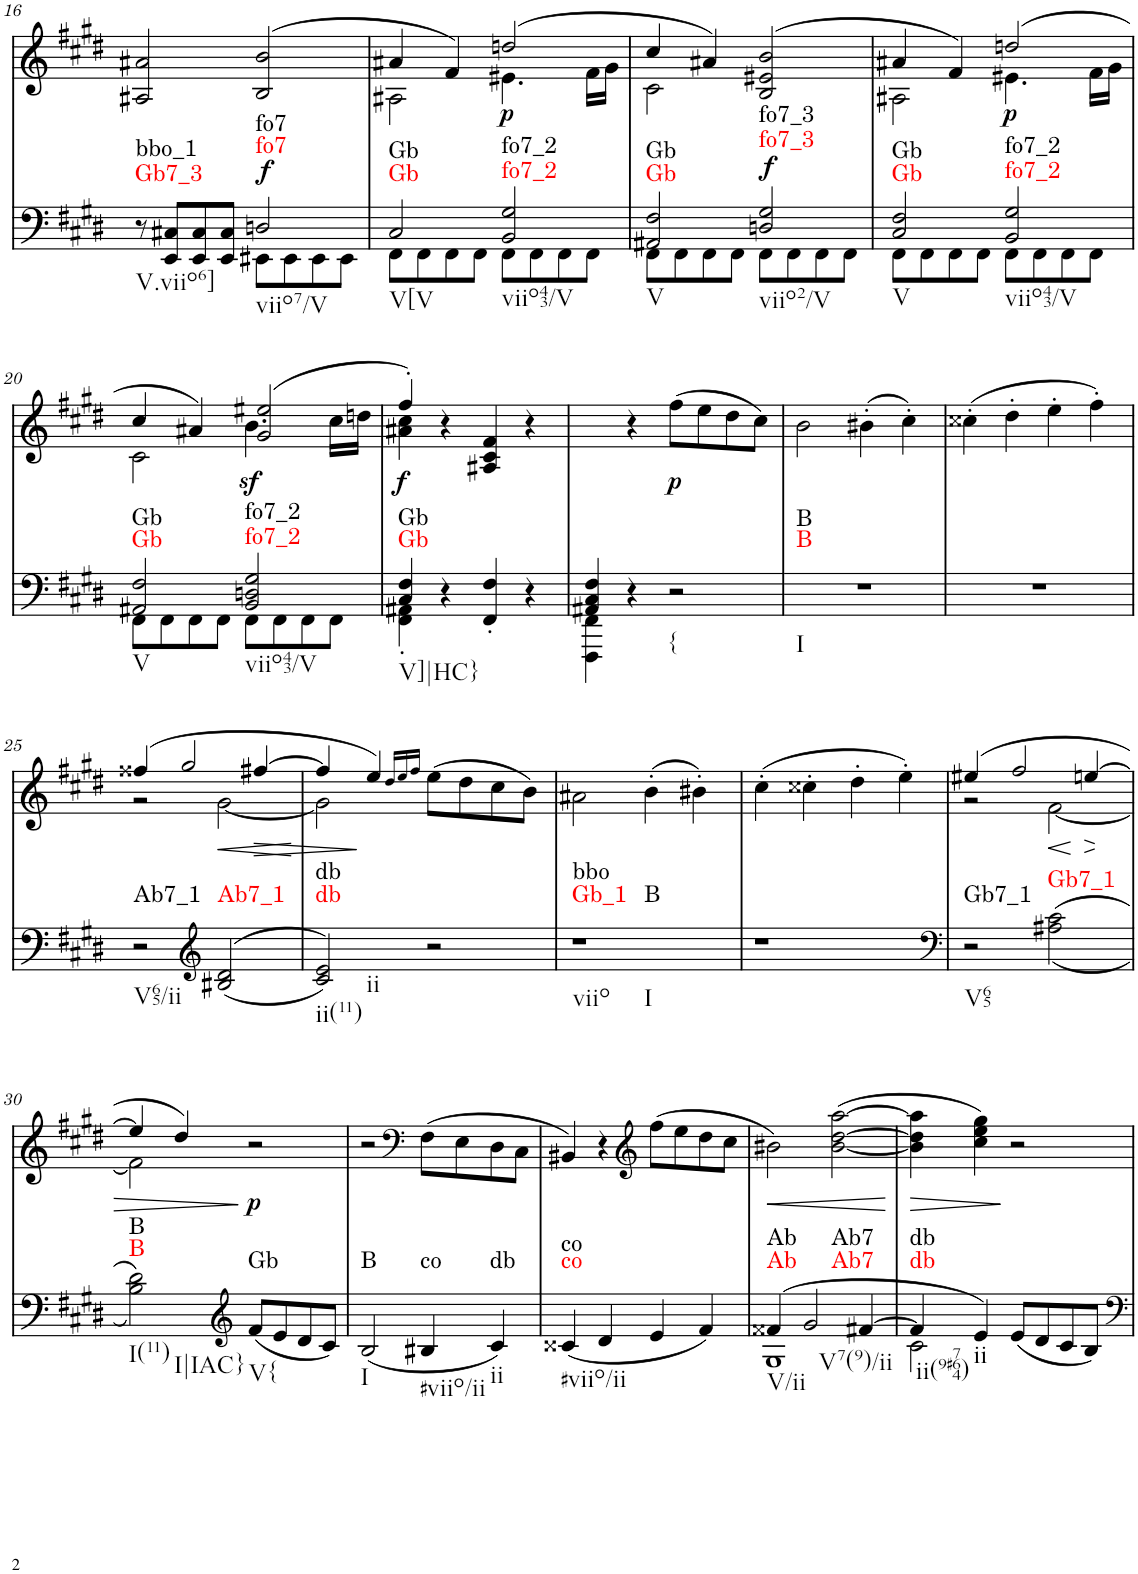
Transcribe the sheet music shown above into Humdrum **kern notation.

**kern	**dynam	**harte	**kern	**text	**dynam
*part2	*part2	*part2	*part1	*part1	*part1
*staff2	*staff2	*	*staff1	*staff1	*staff1
*I"piano	*	*	*I"piano	*	*
*I'Pno	*	*	*I'Pno	*	*
!!LO:PB:g=z
*clefF4	*	*	*clefG2	*	*
*k[f#c#g#d#]	*	*	*k[f#c#g#d#]	*	*
*E:	*	*	*E:	*	*
*M4/4	*	*	*M4/4	*	*
=16	=16	=16	=16	=16	=16
*^	*	*	*	*	*
!	!	!	!LO:H:n=1:kt=Gb7_3	!	!	!
!	!	!	!LO:H:n=2:kt=bbo_1	!	!	!
8r	2ryy	.	N N	2A#X/ 2a#X/	.	.
8EE/ 8C#X/L	.	.	.	.	.	.
8EE/ 8C#/	.	.	.	.	.	.
8EE/ 8C#/J	.	.	.	.	.	.
!	!	!LO:DY:a	!LO:H:n=1:kt=fo7	!	!LO:LY:b	!
!	!	!	!LO:H:n=2:kt=fo7	!	!	!
2Dn/	8EE#X\L	f	N N	(>2B/ 2b/	f	.
.	8EE#\	.	.	.	.	.
.	8EE#\	.	.	.	.	.
.	8EE#\J	.	.	.	.	.
=17	=17	=17	=17	=17	=17	=17
*	*	*	*	*^	*	*
!	!	!	!LO:H:n=1:kt=Gb	!	!	!	!
!	!	!	!LO:H:n=2:kt=Gb	!	!	!	!
2C#/	8FF#\L	.	N N	4a#X/	2A#X\	.	.
.	8FF#\	.	.	.	.	.	.
.	8FF#\	.	.	4f#/)	.	.	.
.	8FF#\J	.	.	.	.	.	.
!	!	!	!LO:H:n=1:kt=fo7_2	!	!	!LO:LY:b	!LO:DY:b
!	!	!	!LO:H:n=2:kt=fo7_2	!	!	!	!
2BB/ 2G#/	8FF#\L	.	N N	(2ddn/	4.e#X\	p	p
.	8FF#\	.	.	.	.	.	.
.	8FF#\	.	.	.	.	.	.
.	8FF#\J	.	.	.	16f#\LL	.	.
.	.	.	.	.	16g#\JJ	.	.
=18	=18	=18	=18	=18	=18	=18	=18
!	!	!	!LO:H:n=1:kt=Gb	!	!	!	!
!	!	!	!LO:H:n=2:kt=Gb	!	!	!	!
2AA#X/ 2F#/	8FF#\L	.	N N	4cc#/	2c#\	.	.
.	8FF#\	.	.	.	.	.	.
.	8FF#\	.	.	4a#X/)	.	.	.
.	8FF#\J	.	.	.	.	.	.
!	!	!	!LO:H:n=1:kt=fo7_3	!	!	!	!
!	!	!	!LO:H:n=2:kt=fo7_3	!	!	!	!
2Dn/ 2G#/	8FF#\L	.	N N	(2B/ 2e#X/ 2b/	2ryy	.	.
!	!	!LO:DY:a	!	!	!	!	!
.	8FF#\	f	.	.	.	.	.
.	8FF#\	.	.	.	.	.	.
.	8FF#\J	.	.	.	.	.	.
=19	=19	=19	=19	=19	=19	=19	=19
!	!	!	!LO:H:n=1:kt=Gb	!	!	!	!
!	!	!	!LO:H:n=2:kt=Gb	!	!	!	!
2C#/ 2F#/	8FF#\L	.	N N	4a#X/	2A#X\	.	.
.	8FF#\	.	.	.	.	.	.
.	8FF#\	.	.	4f#/)	.	.	.
.	8FF#\J	.	.	.	.	.	.
!	!	!	!LO:H:n=1:kt=fo7_2	!	!	!LO:LY:b	!LO:DY:b
!	!	!	!LO:H:n=2:kt=fo7_2	!	!	!	!
2BB/ 2G#/	8FF#\L	.	N N	(2ddn/	4.e#X\	p	p
.	8FF#\	.	.	.	.	.	.
.	8FF#\	.	.	.	.	.	.
.	8FF#\J	.	.	.	16f#\LL	.	.
.	.	.	.	.	16g#\JJ	.	.
!!LO:LB:g=z	!!
=20	=20	=20	=20	=20	=20	=20	=20
!	!	!	!LO:H:n=1:kt=Gb	!	!	!	!
!	!	!	!LO:H:n=2:kt=Gb	!	!	!	!
2AA#X/ 2F#/	8FF#\L	.	N N	4cc#/	2c#\	.	.
.	8FF#\	.	.	.	.	.	.
.	8FF#\	.	.	4a#X/)	.	.	.
.	8FF#\J	.	.	.	.	.	.
!	!	!	!LO:H:n=1:kt=fo7_2	!	!	!	!LO:DY:b
!	!	!	!LO:H:n=2:kt=fo7_2	!	!	!	!
2BB/ 2Dn/ 2G#/	8FF#\L	.	N N	(2g#/ 2ee#X/	4.b\	.	sf
.	8FF#\	.	.	.	.	.	.
.	8FF#\	.	.	.	.	.	.
.	8FF#\J	.	.	.	16cc#\LL	.	.
.	.	.	.	.	16ddn\JJ	.	.
=21	=21	=21	=21	=21	=21	=21	=21
!	!	!	!LO:H:n=1:kt=Gb	!	!	!LO:LY:b	!LO:DY:b
!	!	!	!LO:H:n=2:kt=Gb	!	!	!	!
4C#/ 4F#/	4FF#\' 4AA#X\'	.	N N	4ff#'/)	4a#X\ 4cc#\	f	f
4r	2.ryy	.	.	4r	2.ryy	.	.
4FF#/'< 4F#/'<	.	.	.	4A#X/ 4c#/ 4f#/	.	.	.
4r	.	.	.	4r	.	.	.
*	*	*	*	*v	*v	*	*
=22	=22	=22	=22	=22	=22	=22
4AA#X/ 4C#/ 4F#/	4FFF#\ 4FF#\	.	.	4ryy	.	.
4r	2.ryy	.	.	4r	.	.
!	!	!	!LO:H:kt={	!	!LO:LY:b	!LO:DY:b
2r	.	.	N	(8ff#\L	p	p
.	.	.	.	8ee\	.	.
.	.	.	.	8dd#\	.	.
.	.	.	.	8cc#\J)	.	.
*v	*v	*	*	*	*	*
=23	=23	=23	=23	=23	=23
!	!	!LO:H:n=1:kt=B	!	!	!
!	!	!LO:H:n=2:kt=B	!	!	!
1r	.	N N	2b\	.	.
.	.	.	(4b#X'\	.	.
.	.	.	4cc#'\)	.	.
=24	=24	=24	=24	=24	=24
1r	.	.	(4cc##X'\	.	.
.	.	.	4dd#'\	.	.
.	.	.	4ee'\	.	.
.	.	.	4ff#'\)	.	.
!!LO:LB:g=z
=25	=25	=25	=25	=25	=25
*	*	*	*^	*	*
!	!	!LO:H:kt=Ab7_1	!	!	!	!
2r	.	N	(4ff##X/	2r	.	.
.	.	.	2gg#/	.	.	.
*clefG2	*	*	*	*	*	*
!	!	!LO:H:kt=Ab7_1	!	!	!	!LO:HP:b
(>(2B#X/ 2d#/	.	N	.	[2g#\	.	<
!	!	!	!	!	!	!LO:HP:b
.	.	.	[4ff#X/	.	.	>
=26	=26	=26	=26	=26	=26	=26
!	!	!LO:H:n=1:kt=db	!	!	!	!
!	!	!LO:H:n=2:kt=db	!	!	!	!
2c#/ 2e/))	.	N N	4ff#/]	2g#\]	.	.
.	.	.	4ee/)	.	.	]
.	.	.	16qdd#/LL	.	.	.
.	.	.	16qee/	.	.	.
.	.	.	16qff#/JJ	.	.	.
2r	.	.	(8ee\L	2ryy	.	.
.	.	.	8dd#\	.	.	.
.	.	.	8cc#\	.	.	.
.	.	.	8b\J)	.	.	.
*	*	*	*v	*v	*	*
=27	=27	=27	=27	=27	=27
!	!	!LO:H:n=1:kt=Gb_1	!	!	!
!	!	!LO:H:n=2:kt=bbo	!	!	!
!	!	!LO:H:n=3:kt=B	!	!	!
1r	.	N N N	2a#X\	.	.
.	.	.	(4b'\	.	.
.	.	.	4b#X'\)	.	.
=28	=28	=28	=28	=28	=28
1r	.	.	(4cc#'\	.	.
.	.	.	4cc##X'\	.	.
.	.	.	4dd#'\	.	.
.	.	.	4ee'\)	.	.
=29	=29	=29	=29	=29	=29
*clefF4	*	*	*	*	*
*	*	*	*^	*	*
!	!	!LO:H:kt=Gb7_1	!	!	!	!
2r	.	N	(4ee#X/	2r	.	.
.	.	.	2ff#/	.	.	.
!	!	!LO:H:kt=Gb7_1	!	!	!LO:LY:b	!
((<2A#X\ 2c#\	.	N	.	[2f#\	<	.
!	!	!	!	!	!	!LO:HP:b
.	.	.	[4een/	.	.	>
*	*	*	*v	*v	*	*
.	.	.	.	.	[
!!LO:LB:g=z
=30	=30	=30	=30	=30	=30
*	*	*	*^	*	*
!	!	!LO:H:n=1:kt=B	!	!	!LO:LY:b	!
!	!	!LO:H:n=2:kt=B	!	!	!	!
2B\ 2d#\))	.	N N	4ee/]	2f#\]	>	.
.	.	.	4dd#/)	.	.	.
*clefG2	*	*	*	*	*	*
!	!	!LO:H:kt=Gb	!	!	!	!LO:DY:n=1:b
(8f#/L	.	N	2r	2ryy	.	] p
8e/	.	.	.	.	.	.
8d#/	.	.	.	.	.	.
8c#/J)	.	.	.	.	.	.
*	*	*	*v	*v	*	*
=31	=31	=31	=31	=31	=31
!	!	!LO:H:kt=B	!	!	!
(2B/	.	N	2r	.	.
*	*	*	*clefF4	*	*
!	!	!LO:H:kt=co	!	!LO:LY:b	!
4B#X/	.	N	(8F#\L	p	.
.	.	.	8E\	.	.
!	!	!LO:H:kt=db	!	!	!
4c#/)	.	N	8D#\	.	.
.	.	.	8C#\J	.	.
=32	=32	=32	=32	=32	=32
!	!	!LO:H:n=1:kt=co	!	!	!
!	!	!LO:H:n=2:kt=co	!	!	!
(4c##X/	.	N N	4BB#X/)	.	.
4d#/	.	.	4r	.	.
*	*	*	*clefG2	*	*
4e/	.	.	(8ff#\L	.	.
.	.	.	8ee\	.	.
4f#/)	.	.	8dd#\	.	.
.	.	.	8cc#\J	.	.
=33	=33	=33	=33	=33	=33
*^	*	*	*	*	*
!	!	!	!LO:H:n=1:kt=Ab	!	!LO:LY:b	!LO:HP:b
!	!	!	!LO:H:n=2:kt=Ab	!	!	!
(4f##X/	1G#	.	N N	2b#X\)	<	<
!	!	!	!LO:H:n=1:kt=Ab7	!	!	!
!	!	!	!LO:H:n=2:kt=Ab7	!	!	!
2g#/	.	.	N N	.	.	.
!	!	!	!	!	!LO:LY:b	!
.	.	.	.	([2b#\ [2dd#\ [2aa\	>	.
[4f#X/	.	.	.	.	.	.
*v	*v	*	*	*	*	*
.	.	.	.	.	[
=34	=34	=34	=34	=34	=34
*^	*	*	*	*	*
!	!	!	!LO:H:n=1:kt=db	!	!	!LO:HP:b
!	!	!	!LO:H:n=2:kt=db	!	!	!
4f#/]	2c#\	.	N N	4b#\] 4dd#\] 4aa\]	.	>
4e/)	.	.	.	4cc#\ 4ee\ 4gg#\)	.	.
(8e/L	2ryy	.	.	2r	.	]
8d#/	.	.	.	.	.	.
8c#/	.	.	.	.	.	.
8B/J)	.	.	.	.	.	.
*v	*v	*	*	*	*	*
=	=	=	=	=	=
*-	*-	*-	*-	*-	*-
